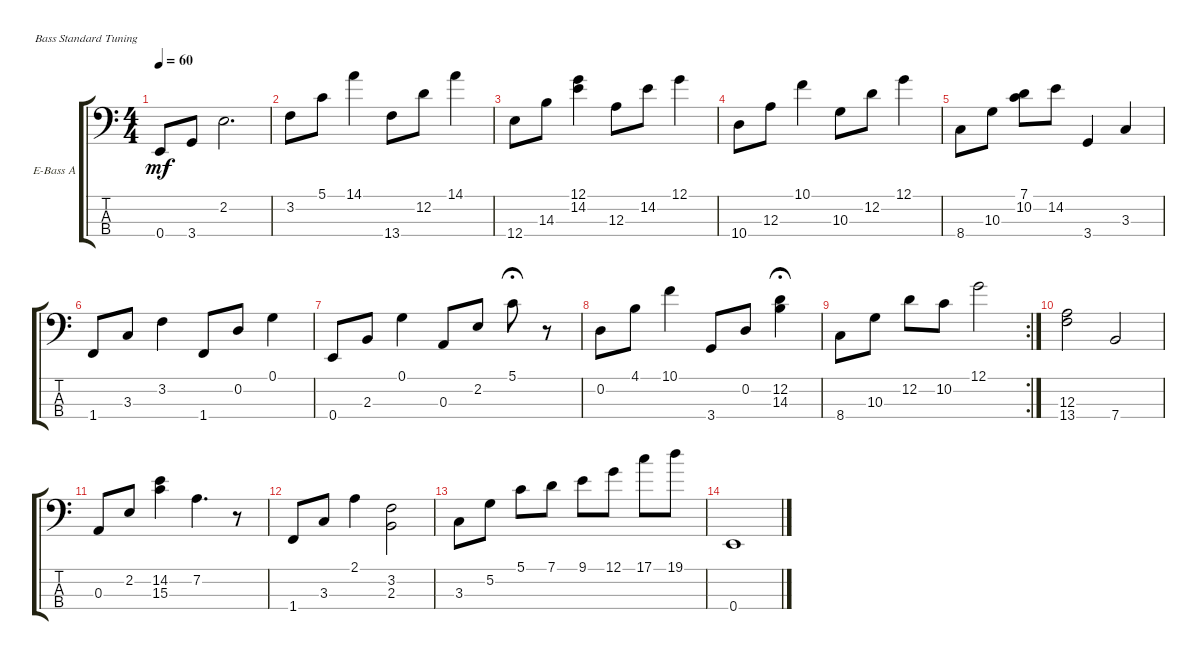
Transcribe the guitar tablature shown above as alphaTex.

\defaultSystemsLayout 4
\bracketExtendMode groupsimilarinstruments
\firstSystemTrackNameOrientation horizontal
\otherSystemsTrackNameOrientation horizontal
\track ("A" "E-Bass A") {instrument electricbassfinger}
\staff {score tabs}
\tuning (G2 D2 A1 E1)
\ts (4 4)
\tempo 60
\clef f4
\scale
0.495868
\ks c
0.4.8{dy mf} 3.4.8 2.2.2{d} |
\scale
0.252066 3.2.8 5.1.8 14.1.4 13.4.8 12.2.8 14.1.4 |
\scale
0.333333 12.4.8 14.3.8 (14.2 12.1).4 12.3.8 14.2.8 12.1.4 |
\scale
0.333333 10.4.8 12.3.8 10.1.4 10.3.8 12.2.8 12.1.4 |
\scale
0.333333 8.4.8 10.3.8 (10.2 7.1).8 14.2.8 3.4.4 3.3.4 |
\scale
0.333333 1.4.8 3.3.8 3.2.4 1.4.8 0.2.8 0.1.4 |
\scale
0.333333 0.4.8 2.3.8 0.1.4 0.3.8 2.2.8 5.1.8{fermata (medium 0.5)} r.8 |
\scale
0.333333 0.2.8 4.1.8 10.1.4 3.4.8 0.2.8 (12.2 14.3).4{fermata (medium 0.5)} |
\rc 2
\scale
0.354497 8.4.8 10.3.8 12.2.8 10.2.8 12.1.2 |
\scale
0.322751 (12.3 13.4).2 7.4.2 |
\scale
0.322751 0.3.8 2.2.8 (14.2 15.3).4 7.2.4{d} r.8 |
\scale
0.333333 1.4.8 3.3.8 2.1.4 (3.2 2.3).2 |
\scale
0.333333 3.3.8 5.2.8 5.1.8 7.1.8 9.1.8 12.1.8 17.1.8 19.1.8 |
\scale
0.333333 0.4.1
